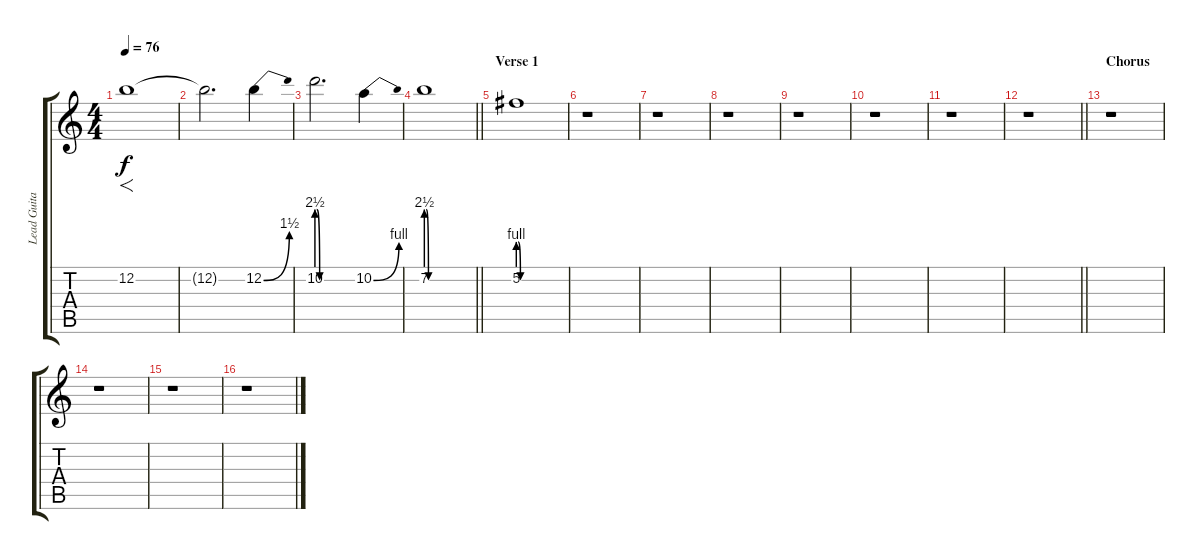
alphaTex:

\track ("Lead Guitar" "Lead Guita") {instrument overdrivenguitar}
\staff {score tabs}
\tuning (E4 B3 G3 D3 A2 E2) {hide}
\ts (4 4)
\tempo 76
\clef g2
\ks c
12.2.1{f dy f instrument overdrivenguitar} |
12.2{t}.2{d} 12.2{be (bend 0 0 60 6)}.4 |
10.2{be (custom 0 10 5 0 20 0 40 0 60 0)}.2{d} 10.2{be (bend 0 0 60 4)}.4 |
\barLineRight lightlight
7.2{be (custom 0 10 3 0 5 0 20 0 40 0 60 0)}.1 |
\section ("" "Verse 1")
5.2{be (custom 0 4 3 0 20 0 40 0 60 0)}.1 |
r.1 |
r.1 |
r.1 |
r.1 |
r.1 |
r.1 |
\barLineRight lightlight
r.1 |
\section ("" "Chorus")
r.1 |
r.1 |
r.1 |
r.1
